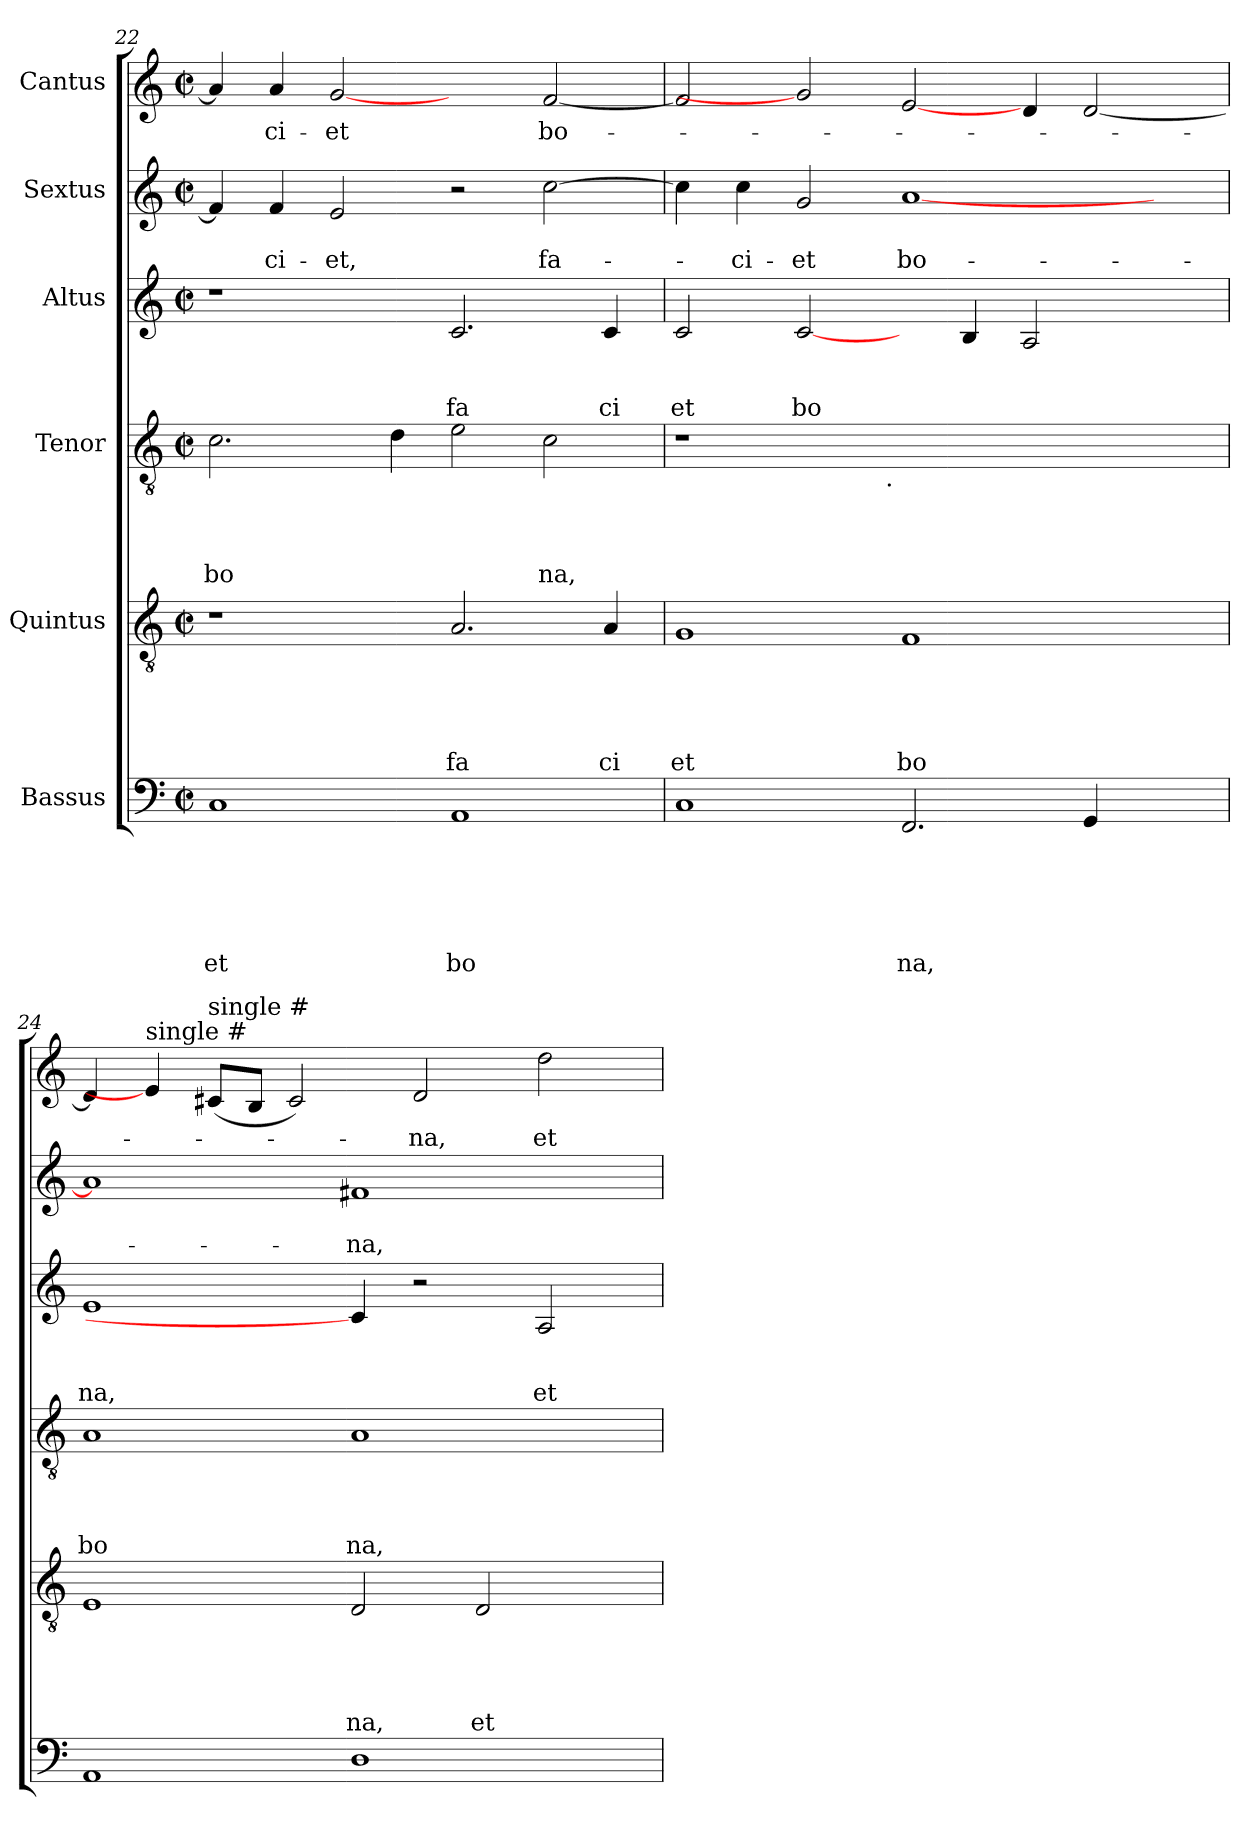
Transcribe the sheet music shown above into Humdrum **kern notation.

**kern	**text	**text	**text	**text	**text	**text	**kern	**text	**text	**text	**text	**text	**kern	**text	**text	**text	**text	**kern	**text	**text	**text	**kern	**text	**text	**kern	**text
*part6	*part6	*part6	*part6	*part6	*part6	*part6	*part5	*part5	*part5	*part5	*part5	*part5	*part4	*part4	*part4	*part4	*part4	*part3	*part3	*part3	*part3	*part2	*part2	*part2	*part1	*part1
*staff6	*staff6	*staff6	*staff6	*staff6	*staff6	*staff6	*staff5	*staff5	*staff5	*staff5	*staff5	*staff5	*staff4	*staff4	*staff4	*staff4	*staff4	*staff3	*staff3	*staff3	*staff3	*staff2	*staff2	*staff2	*staff1	*staff1
*I"Bassus	*	*	*	*	*	*	*I"Quintus	*	*	*	*	*	*I"Tenor	*	*	*	*	*I"Altus	*	*	*	*I"Sextus	*	*	*I"Cantus	*
*clefF4	*	*	*	*	*	*	*clefGv2	*	*	*	*	*	*clefGv2	*	*	*	*	*clefG2	*	*	*	*clefG2	*	*	*clefG2	*
*k[]	*	*	*	*	*	*	*k[]	*	*	*	*	*	*k[]	*	*	*	*	*k[]	*	*	*	*k[]	*	*	*k[]	*
*C:	*	*	*	*	*	*	*C:	*	*	*	*	*	*C:	*	*	*	*	*C:	*	*	*	*C:	*	*	*C:	*
*M2/2	*	*	*	*	*	*	*M2/2	*	*	*	*	*	*M2/2	*	*	*	*	*M2/2	*	*	*	*M2/2	*	*	*M2/2	*
*met(c|)	*	*	*	*	*	*	*met(c|)	*	*	*	*	*	*met(c|)	*	*	*	*	*met(c|)	*	*	*	*met(c|)	*	*	*met(c|)	*
=22	=22	=22	=22	=22	=22	=22	=22	=22	=22	=22	=22	=22	=22	=22	=22	=22	=22	=22	=22	=22	=22	=22	=22	=22	=22	=22
!	!	!	!	!	!	!LO:LY:b	!	!	!	!	!	!	!	!	!	!	!LO:LY:b	!	!	!	!	!	!	!	!	!
1C	.	.	.	.	.	et	1r	.	.	.	.	.	2.c\	.	.	.	bo	1r	.	.	.	4f/]	.	.	4a/]	.
!	!	!	!	!	!	!	!	!	!	!	!	!	!	!	!	!	!	!	!	!	!	!	!	!LO:LY:b	!	!LO:LY:b
.	.	.	.	.	.	.	.	.	.	.	.	.	.	.	.	.	.	.	.	.	.	4f/	.	-ci-	4a/	-ci-
!	!	!	!	!	!	!	!	!	!	!	!	!	!	!	!	!	!	!	!	!	!	!	!	!LO:LY:b	!	!LO:LY:b
.	.	.	.	.	.	.	.	.	.	.	.	.	.	.	.	.	.	.	.	.	.	2e/	.	-et,	[2g	-et
.	.	.	.	.	.	.	.	.	.	.	.	.	4d\	.	.	.	.	.	.	.	.	.	.	.	.	.
!	!	!	!	!	!	!LO:LY:b	!	!	!	!	!	!LO:LY:b	!	!	!	!	!	!	!	!	!LO:LY:b	!	!	!	!	!
1AA	.	.	.	.	.	bo	2.A/	.	.	.	.	fa	2e\	.	.	.	.	2.c/	.	.	fa	2r	.	.	2ryy	.
!	!	!	!	!	!	!	!	!	!	!	!	!	!	!	!	!	!LO:LY:b	!	!	!	!	!	!	!LO:LY:b	!	!LO:LY:b
.	.	.	.	.	.	.	.	.	.	.	.	.	2c\	.	.	.	na,	.	.	.	.	[>2cc\	.	fa-	[<2f/	bo-
!	!	!	!	!	!	!	!	!	!	!	!	!LO:LY:b	!	!	!	!	!	!	!	!	!LO:LY:b	!	!	!	!	!
.	.	.	.	.	.	.	4A/	.	.	.	.	ci	.	.	.	.	.	4c/	.	.	ci	.	.	.	.	.
=23	=23	=23	=23	=23	=23	=23	=23	=23	=23	=23	=23	=23	=23	=23	=23	=23	=23	=23	=23	=23	=23	=23	=23	=23	=23	=23
!	!	!	!	!	!	!	!	!	!	!	!	!LO:LY:b	!	!	!	!	!	!	!	!	!LO:LY:b	!	!	!	!	!
*	*	*	*	*	*	*	*	*	*	*	*	*	*^	*	*	*	*	*	*	*	*	*	*	*	*	*
1C	.	.	.	.	.	.	1G	.	.	.	.	et	1r	2ryy	.	.	.	.	2c/	.	.	et	4cc\]	.	.	2f/]	.
!	!	!	!	!	!	!	!	!	!	!	!	!	!	!	!	!	!	!	!	!	!	!	!	!	!LO:LY:b	!	!
.	.	.	.	.	.	.	.	.	.	.	.	.	.	.	.	.	.	.	.	.	.	.	4cc\	.	-ci-	.	.
!	!	!	!	!	!	!	!	!	!	!	!	!	!	!	!	!	!	!	!	!	!	!LO:LY:b	!	!	!LO:LY:b	!	!
.	.	.	.	.	.	.	.	.	.	.	.	.	.	4...ryy	.	.	.	.	[2c/	.	.	bo	2g/	.	-et	2g]	.
!	!	!	!	!	!	!	!	!	!	!	!	!	!	!LO:TX:b:t=.	!	!	!	!	!	!	!	!	!	!	!	!	!
.	.	.	.	.	.	.	.	.	.	.	.	.	.	1ryy	.	.	.	.	.	.	.	.	.	.	.	.	.
!	!	!	!	!	!	!LO:LY:b	!	!	!	!	!	!LO:LY:b	!	!	!	!	!	!	!	!	!	!	!	!	!LO:LY:b	!	!
2.FF/	.	.	.	.	.	na,	1F	.	.	.	.	bo	1ryy	.	.	.	.	.	4ryy	.	.	.	[<1a	.	bo-	[2e/	.
.	.	.	.	.	.	.	.	.	.	.	.	.	.	.	.	.	.	.	4B/	.	.	.	.	.	.	.	.
.	.	.	.	.	.	.	.	.	.	.	.	.	.	.	.	.	.	.	2A/	.	.	.	.	.	.	4d/	.
4GG/	.	.	.	.	.	.	.	.	.	.	.	.	.	.	.	.	.	.	.	.	.	.	.	.	.	[<2d/	.
.	.	.	.	.	.	.	.	.	.	.	.	.	.	4ryy	.	.	.	.	.	.	.	.	.	.	.	.	.
4ryy	.	.	.	.	.	.	4ryy	.	.	.	.	.	4ryy	.	.	.	.	.	4ryy	.	.	.	4ryy	.	.	.	.
.	.	.	.	.	.	.	.	.	.	.	.	.	.	32ryy	.	.	.	.	.	.	.	.	.	.	.	.	.
!!LO:LB:g=z
=24	=24	=24	=24	=24	=24	=24	=24	=24	=24	=24	=24	=24	=24	=24	=24	=24	=24	=24	=24	=24	=24	=24	=24	=24	=24	=24	=24
!	!	!	!	!	!	!	!	!	!	!	!	!	!	!	!	!	!	!LO:LY:b	!	!	!	!LO:LY:b	!	!	!	!	!
*	*	*	*	*	*	*	*	*	*	*	*	*	*v	*v	*	*	*	*	*	*	*	*	*	*	*	*	*
1AA	.	.	.	.	.	.	1E	.	.	.	.	.	1A	.	.	.	bo	1e	.	.	na,	1a]	.	.	4d/]	.
!	!	!	!	!	!	!	!	!	!	!	!	!	!	!	!	!	!	!	!	!	!	!	!	!	!LO:TX:a:t=single #	!
.	.	.	.	.	.	.	.	.	.	.	.	.	.	.	.	.	.	.	.	.	.	.	.	.	4e/]	.
!	!	!	!	!	!	!	!	!	!	!	!	!	!	!	!	!	!	!	!	!	!	!	!	!	!LO:TX:a:t=single #	!
.	.	.	.	.	.	.	.	.	.	.	.	.	.	.	.	.	.	.	.	.	.	.	.	.	(<8c#/L	.
.	.	.	.	.	.	.	.	.	.	.	.	.	.	.	.	.	.	.	.	.	.	.	.	.	8B/J	.
.	.	.	.	.	.	.	.	.	.	.	.	.	.	.	.	.	.	.	.	.	.	.	.	.	2c#/)	.
!	!	!	!	!	!	!	!	!	!	!	!	!LO:LY:b	!	!	!	!	!LO:LY:b	!	!	!	!	!	!	!LO:LY:b	!	!
1D	.	.	.	.	.	.	2D/	.	.	.	.	na,	1A	.	.	.	na,	4c/]	.	.	.	1f#X	.	-na,	.	.
!	!	!	!	!	!	!	!	!	!	!	!	!	!	!	!	!	!	!	!	!	!	!	!	!	!	!LO:LY:b
.	.	.	.	.	.	.	.	.	.	.	.	.	.	.	.	.	.	2r	.	.	.	.	.	.	2d/	-na,
!	!	!	!	!	!	!	!	!	!	!	!	!LO:LY:b	!	!	!	!	!	!	!	!	!	!	!	!	!	!
.	.	.	.	.	.	.	2D/	.	.	.	.	et	.	.	.	.	.	.	.	.	.	.	.	.	.	.
!	!	!	!	!	!	!	!	!	!	!	!	!	!	!	!	!	!	!	!	!	!LO:LY:b	!	!	!	!	!LO:LY:b
.	.	.	.	.	.	.	.	.	.	.	.	.	.	.	.	.	.	2A/	.	.	et	.	.	.	2dd\	et
4ryy	.	.	.	.	.	.	4ryy	.	.	.	.	.	4ryy	.	.	.	.	.	.	.	.	4ryy	.	.	.	.
=	=	=	=	=	=	=	=	=	=	=	=	=	=	=	=	=	=	=	=	=	=	=	=	=	=	=
*-	*-	*-	*-	*-	*-	*-	*-	*-	*-	*-	*-	*-	*-	*-	*-	*-	*-	*-	*-	*-	*-	*-	*-	*-	*-	*-
